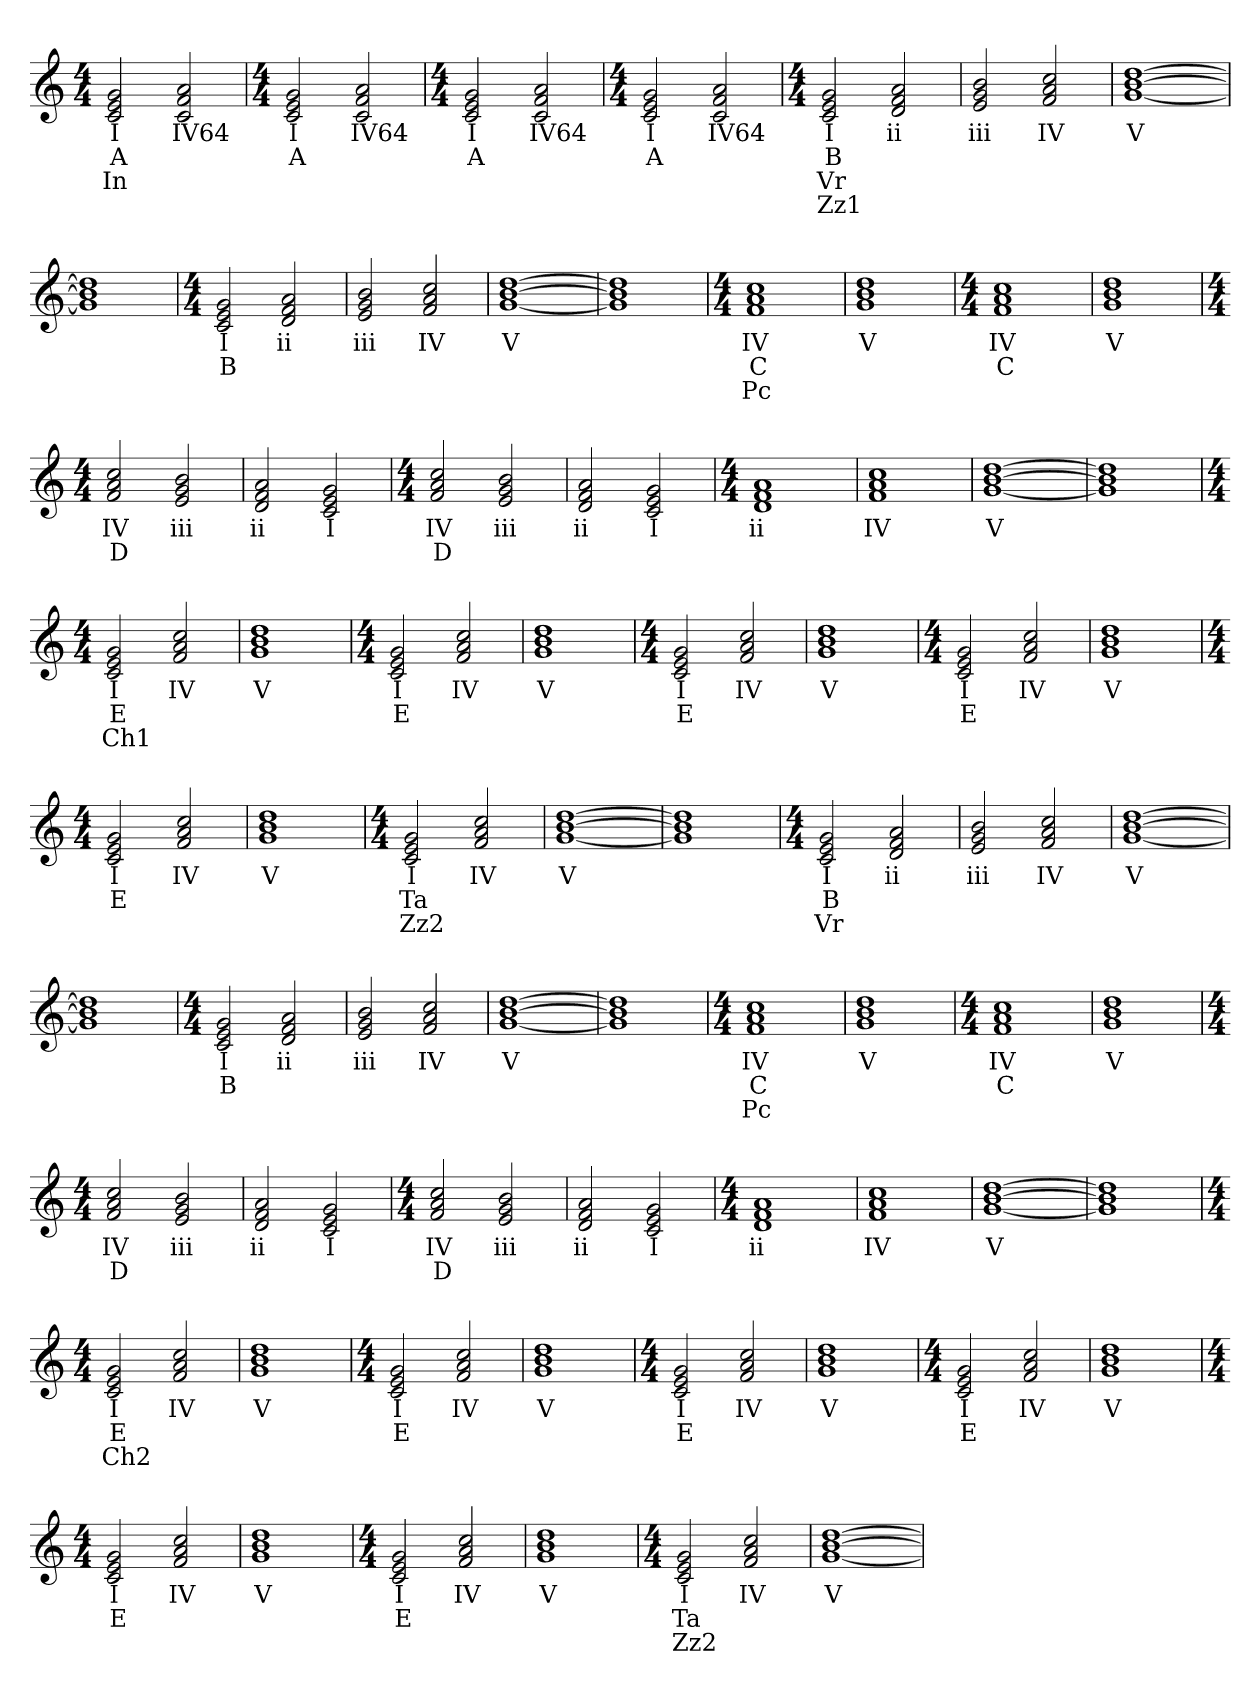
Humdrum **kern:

**kern	**text	**text	**text	**text
*part1	*part1	*part1	*part1	*part1
*staff1	*staff1	*staff1	*staff1	*staff1
*k[]	*	*	*	*
*C:	*	*	*	*
*M4/4	*	*	*	*
=	=	=	=	=
2c 2e 2g	I	A	In	.
2c 2f 2a	IV64	.	.	.
=	=	=	=	=
*k[]	*	*	*	*
*C:	*	*	*	*
*M4/4	*	*	*	*
2c 2e 2g	I	A	.	.
2c 2f 2a	IV64	.	.	.
=	=	=	=	=
*k[]	*	*	*	*
*C:	*	*	*	*
*M4/4	*	*	*	*
2c 2e 2g	I	A	.	.
2c 2f 2a	IV64	.	.	.
=	=	=	=	=
*k[]	*	*	*	*
*C:	*	*	*	*
*M4/4	*	*	*	*
2c 2e 2g	I	A	.	.
2c 2f 2a	IV64	.	.	.
=	=	=	=	=
*k[]	*	*	*	*
*C:	*	*	*	*
*M4/4	*	*	*	*
2c 2e 2g	I	B	Vr	Zz1
2d 2f 2a	ii	.	.	.
=	=	=	=	=
*k[]	*	*	*	*
*C:	*	*	*	*
2e 2g 2b	iii	.	.	.
2f 2a 2cc	IV	.	.	.
=	=	=	=	=
*k[]	*	*	*	*
*C:	*	*	*	*
[1g [1b [1dd	V	.	.	.
=	=	=	=	=
*k[]	*	*	*	*
*C:	*	*	*	*
1g] 1b] 1dd]	.	.	.	.
=	=	=	=	=
*k[]	*	*	*	*
*C:	*	*	*	*
*M4/4	*	*	*	*
2c 2e 2g	I	B	.	.
2d 2f 2a	ii	.	.	.
=	=	=	=	=
*k[]	*	*	*	*
*C:	*	*	*	*
2e 2g 2b	iii	.	.	.
2f 2a 2cc	IV	.	.	.
=	=	=	=	=
*k[]	*	*	*	*
*C:	*	*	*	*
[1g [1b [1dd	V	.	.	.
=	=	=	=	=
*k[]	*	*	*	*
*C:	*	*	*	*
1g] 1b] 1dd]	.	.	.	.
=	=	=	=	=
*k[]	*	*	*	*
*C:	*	*	*	*
*M4/4	*	*	*	*
1f 1a 1cc	IV	C	Pc	.
=	=	=	=	=
*k[]	*	*	*	*
*C:	*	*	*	*
1g 1b 1dd	V	.	.	.
=	=	=	=	=
*k[]	*	*	*	*
*C:	*	*	*	*
*M4/4	*	*	*	*
1f 1a 1cc	IV	C	.	.
=	=	=	=	=
*k[]	*	*	*	*
*C:	*	*	*	*
1g 1b 1dd	V	.	.	.
=	=	=	=	=
*k[]	*	*	*	*
*C:	*	*	*	*
*M4/4	*	*	*	*
2f 2a 2cc	IV	D	.	.
2e 2g 2b	iii	.	.	.
=	=	=	=	=
*k[]	*	*	*	*
*C:	*	*	*	*
2d 2f 2a	ii	.	.	.
2c 2e 2g	I	.	.	.
=	=	=	=	=
*k[]	*	*	*	*
*C:	*	*	*	*
*M4/4	*	*	*	*
2f 2a 2cc	IV	D	.	.
2e 2g 2b	iii	.	.	.
=	=	=	=	=
*k[]	*	*	*	*
*C:	*	*	*	*
2d 2f 2a	ii	.	.	.
2c 2e 2g	I	.	.	.
=	=	=	=	=
*k[]	*	*	*	*
*C:	*	*	*	*
*M4/4	*	*	*	*
1d 1f 1a	ii	.	.	.
=	=	=	=	=
*k[]	*	*	*	*
*C:	*	*	*	*
1f 1a 1cc	IV	.	.	.
=	=	=	=	=
*k[]	*	*	*	*
*C:	*	*	*	*
[1g [1b [1dd	V	.	.	.
=	=	=	=	=
*k[]	*	*	*	*
*C:	*	*	*	*
1g] 1b] 1dd]	.	.	.	.
=	=	=	=	=
*k[]	*	*	*	*
*C:	*	*	*	*
*M4/4	*	*	*	*
2c 2e 2g	I	E	Ch1	.
2f 2a 2cc	IV	.	.	.
=	=	=	=	=
*k[]	*	*	*	*
*C:	*	*	*	*
1g 1b 1dd	V	.	.	.
=	=	=	=	=
*k[]	*	*	*	*
*C:	*	*	*	*
*M4/4	*	*	*	*
2c 2e 2g	I	E	.	.
2f 2a 2cc	IV	.	.	.
=	=	=	=	=
*k[]	*	*	*	*
*C:	*	*	*	*
1g 1b 1dd	V	.	.	.
=	=	=	=	=
*k[]	*	*	*	*
*C:	*	*	*	*
*M4/4	*	*	*	*
2c 2e 2g	I	E	.	.
2f 2a 2cc	IV	.	.	.
=	=	=	=	=
*k[]	*	*	*	*
*C:	*	*	*	*
1g 1b 1dd	V	.	.	.
=	=	=	=	=
*k[]	*	*	*	*
*C:	*	*	*	*
*M4/4	*	*	*	*
2c 2e 2g	I	E	.	.
2f 2a 2cc	IV	.	.	.
=	=	=	=	=
*k[]	*	*	*	*
*C:	*	*	*	*
1g 1b 1dd	V	.	.	.
=	=	=	=	=
*k[]	*	*	*	*
*C:	*	*	*	*
*M4/4	*	*	*	*
2c 2e 2g	I	E	.	.
2f 2a 2cc	IV	.	.	.
=	=	=	=	=
*k[]	*	*	*	*
*C:	*	*	*	*
1g 1b 1dd	V	.	.	.
=	=	=	=	=
*k[]	*	*	*	*
*C:	*	*	*	*
*M4/4	*	*	*	*
2c 2e 2g	I	Ta	Zz2	.
2f 2a 2cc	IV	.	.	.
=	=	=	=	=
*k[]	*	*	*	*
*C:	*	*	*	*
[1g [1b [1dd	V	.	.	.
=	=	=	=	=
*k[]	*	*	*	*
*C:	*	*	*	*
1g] 1b] 1dd]	.	.	.	.
=	=	=	=	=
*k[]	*	*	*	*
*C:	*	*	*	*
*M4/4	*	*	*	*
2c 2e 2g	I	B	Vr	.
2d 2f 2a	ii	.	.	.
=	=	=	=	=
*k[]	*	*	*	*
*C:	*	*	*	*
2e 2g 2b	iii	.	.	.
2f 2a 2cc	IV	.	.	.
=	=	=	=	=
*k[]	*	*	*	*
*C:	*	*	*	*
[1g [1b [1dd	V	.	.	.
=	=	=	=	=
*k[]	*	*	*	*
*C:	*	*	*	*
1g] 1b] 1dd]	.	.	.	.
=	=	=	=	=
*k[]	*	*	*	*
*C:	*	*	*	*
*M4/4	*	*	*	*
2c 2e 2g	I	B	.	.
2d 2f 2a	ii	.	.	.
=	=	=	=	=
*k[]	*	*	*	*
*C:	*	*	*	*
2e 2g 2b	iii	.	.	.
2f 2a 2cc	IV	.	.	.
=	=	=	=	=
*k[]	*	*	*	*
*C:	*	*	*	*
[1g [1b [1dd	V	.	.	.
=	=	=	=	=
*k[]	*	*	*	*
*C:	*	*	*	*
1g] 1b] 1dd]	.	.	.	.
=	=	=	=	=
*k[]	*	*	*	*
*C:	*	*	*	*
*M4/4	*	*	*	*
1f 1a 1cc	IV	C	Pc	.
=	=	=	=	=
*k[]	*	*	*	*
*C:	*	*	*	*
1g 1b 1dd	V	.	.	.
=	=	=	=	=
*k[]	*	*	*	*
*C:	*	*	*	*
*M4/4	*	*	*	*
1f 1a 1cc	IV	C	.	.
=	=	=	=	=
*k[]	*	*	*	*
*C:	*	*	*	*
1g 1b 1dd	V	.	.	.
=	=	=	=	=
*k[]	*	*	*	*
*C:	*	*	*	*
*M4/4	*	*	*	*
2f 2a 2cc	IV	D	.	.
2e 2g 2b	iii	.	.	.
=	=	=	=	=
*k[]	*	*	*	*
*C:	*	*	*	*
2d 2f 2a	ii	.	.	.
2c 2e 2g	I	.	.	.
=	=	=	=	=
*k[]	*	*	*	*
*C:	*	*	*	*
*M4/4	*	*	*	*
2f 2a 2cc	IV	D	.	.
2e 2g 2b	iii	.	.	.
=	=	=	=	=
*k[]	*	*	*	*
*C:	*	*	*	*
2d 2f 2a	ii	.	.	.
2c 2e 2g	I	.	.	.
=	=	=	=	=
*k[]	*	*	*	*
*C:	*	*	*	*
*M4/4	*	*	*	*
1d 1f 1a	ii	.	.	.
=	=	=	=	=
*k[]	*	*	*	*
*C:	*	*	*	*
1f 1a 1cc	IV	.	.	.
=	=	=	=	=
*k[]	*	*	*	*
*C:	*	*	*	*
[1g [1b [1dd	V	.	.	.
=	=	=	=	=
*k[]	*	*	*	*
*C:	*	*	*	*
1g] 1b] 1dd]	.	.	.	.
=	=	=	=	=
*k[]	*	*	*	*
*C:	*	*	*	*
*M4/4	*	*	*	*
2c 2e 2g	I	E	Ch2	.
2f 2a 2cc	IV	.	.	.
=	=	=	=	=
*k[]	*	*	*	*
*C:	*	*	*	*
1g 1b 1dd	V	.	.	.
=	=	=	=	=
*k[]	*	*	*	*
*C:	*	*	*	*
*M4/4	*	*	*	*
2c 2e 2g	I	E	.	.
2f 2a 2cc	IV	.	.	.
=	=	=	=	=
*k[]	*	*	*	*
*C:	*	*	*	*
1g 1b 1dd	V	.	.	.
=	=	=	=	=
*k[]	*	*	*	*
*C:	*	*	*	*
*M4/4	*	*	*	*
2c 2e 2g	I	E	.	.
2f 2a 2cc	IV	.	.	.
=	=	=	=	=
*k[]	*	*	*	*
*C:	*	*	*	*
1g 1b 1dd	V	.	.	.
=	=	=	=	=
*k[]	*	*	*	*
*C:	*	*	*	*
*M4/4	*	*	*	*
2c 2e 2g	I	E	.	.
2f 2a 2cc	IV	.	.	.
=	=	=	=	=
*k[]	*	*	*	*
*C:	*	*	*	*
1g 1b 1dd	V	.	.	.
=	=	=	=	=
*k[]	*	*	*	*
*C:	*	*	*	*
*M4/4	*	*	*	*
2c 2e 2g	I	E	.	.
2f 2a 2cc	IV	.	.	.
=	=	=	=	=
*k[]	*	*	*	*
*C:	*	*	*	*
1g 1b 1dd	V	.	.	.
=	=	=	=	=
*k[]	*	*	*	*
*C:	*	*	*	*
*M4/4	*	*	*	*
2c 2e 2g	I	E	.	.
2f 2a 2cc	IV	.	.	.
=	=	=	=	=
*k[]	*	*	*	*
*C:	*	*	*	*
1g 1b 1dd	V	.	.	.
=	=	=	=	=
*k[]	*	*	*	*
*C:	*	*	*	*
*M4/4	*	*	*	*
2c 2e 2g	I	Ta	Zz2	.
2f 2a 2cc	IV	.	.	.
=	=	=	=	=
*k[]	*	*	*	*
*C:	*	*	*	*
[1g [1b [1dd	V	.	.	.
=	=	=	=	=
*-	*-	*-	*-	*-
